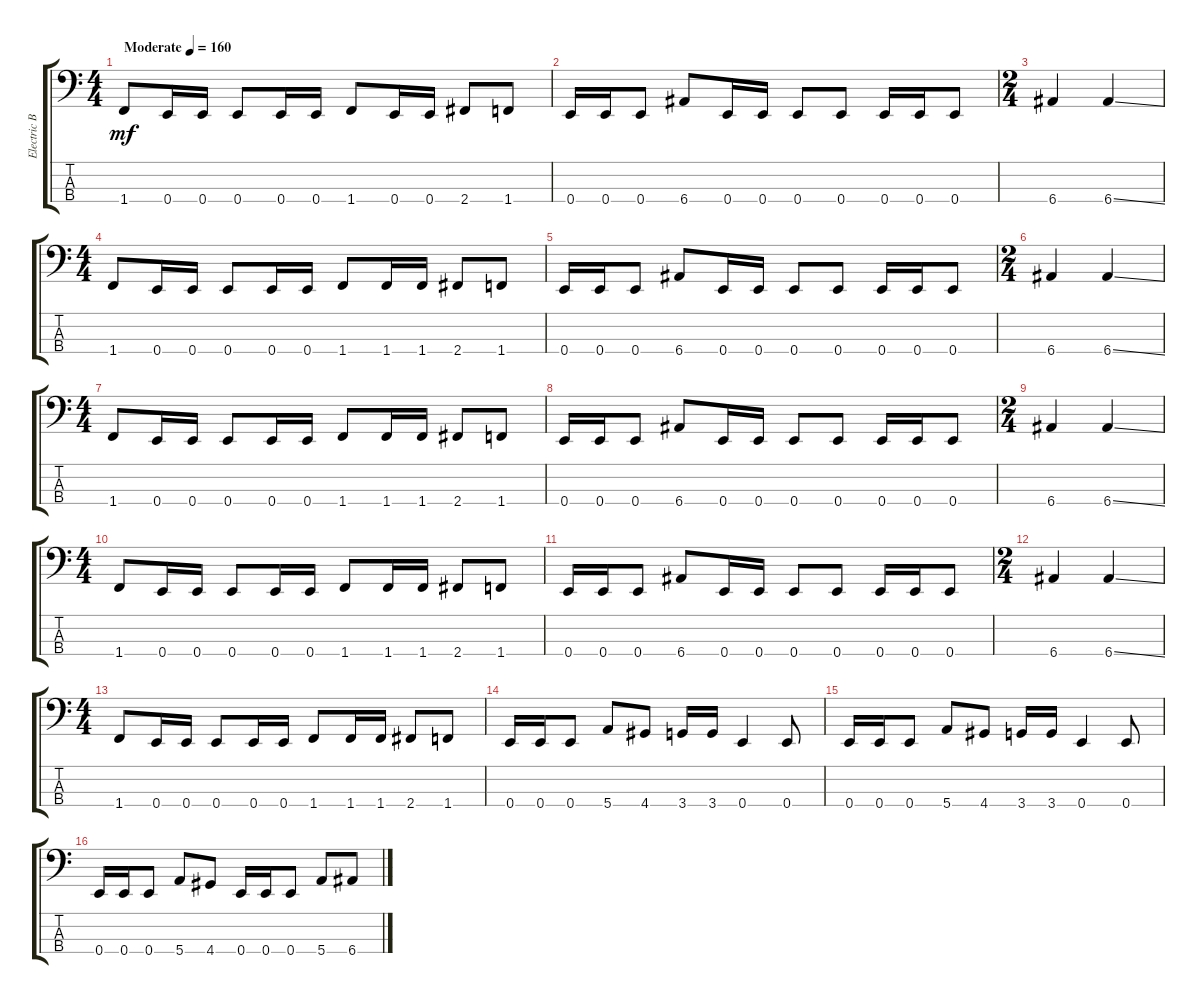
\track ("Electric Bass" "Electric B") {instrument electricbassfinger}
\staff {score tabs}
\tuning (G2 D2 A1 E1) {hide}
\ts (4 4)
\tempo (160 "Moderate")
\clef f4
\ks c
1.4.8{dy mf instrument electricbassfinger} 0.4.16 0.4.16 0.4.8 0.4.16 0.4.16 1.4.8 0.4.16 0.4.16 2.4.8 1.4.8 |
0.4.16 0.4.16 0.4.8 6.4.8 0.4.16 0.4.16 0.4.8 0.4.8 0.4.16 0.4.16 0.4.8 |
\ts (2 4)
6.4.4 6.4{ss}.4 |
\ts (4 4)
1.4.8 0.4.16 0.4.16 0.4.8 0.4.16 0.4.16 1.4.8 1.4.16 1.4.16 2.4.8 1.4.8 |
0.4.16 0.4.16 0.4.8 6.4.8 0.4.16 0.4.16 0.4.8 0.4.8 0.4.16 0.4.16 0.4.8 |
\ts (2 4)
6.4.4 6.4{ss}.4 |
\ts (4 4)
1.4.8 0.4.16 0.4.16 0.4.8 0.4.16 0.4.16 1.4.8 1.4.16 1.4.16 2.4.8 1.4.8 |
0.4.16 0.4.16 0.4.8 6.4.8 0.4.16 0.4.16 0.4.8 0.4.8 0.4.16 0.4.16 0.4.8 |
\ts (2 4)
6.4.4 6.4{ss}.4 |
\ts (4 4)
1.4.8 0.4.16 0.4.16 0.4.8 0.4.16 0.4.16 1.4.8 1.4.16 1.4.16 2.4.8 1.4.8 |
0.4.16 0.4.16 0.4.8 6.4.8 0.4.16 0.4.16 0.4.8 0.4.8 0.4.16 0.4.16 0.4.8 |
\ts (2 4)
6.4.4 6.4{ss}.4 |
\ts (4 4)
1.4.8 0.4.16 0.4.16 0.4.8 0.4.16 0.4.16 1.4.8 1.4.16 1.4.16 2.4.8 1.4.8 |
0.4.16 0.4.16 0.4.8 5.4.8 4.4.8 3.4.16 3.4.16 0.4.4 0.4.8 |
0.4.16 0.4.16 0.4.8 5.4.8 4.4.8 3.4.16 3.4.16 0.4.4 0.4.8 |
0.4.16 0.4.16 0.4.8 5.4.8 4.4.8 0.4.16 0.4.16 0.4.8 5.4.8 6.4.8
